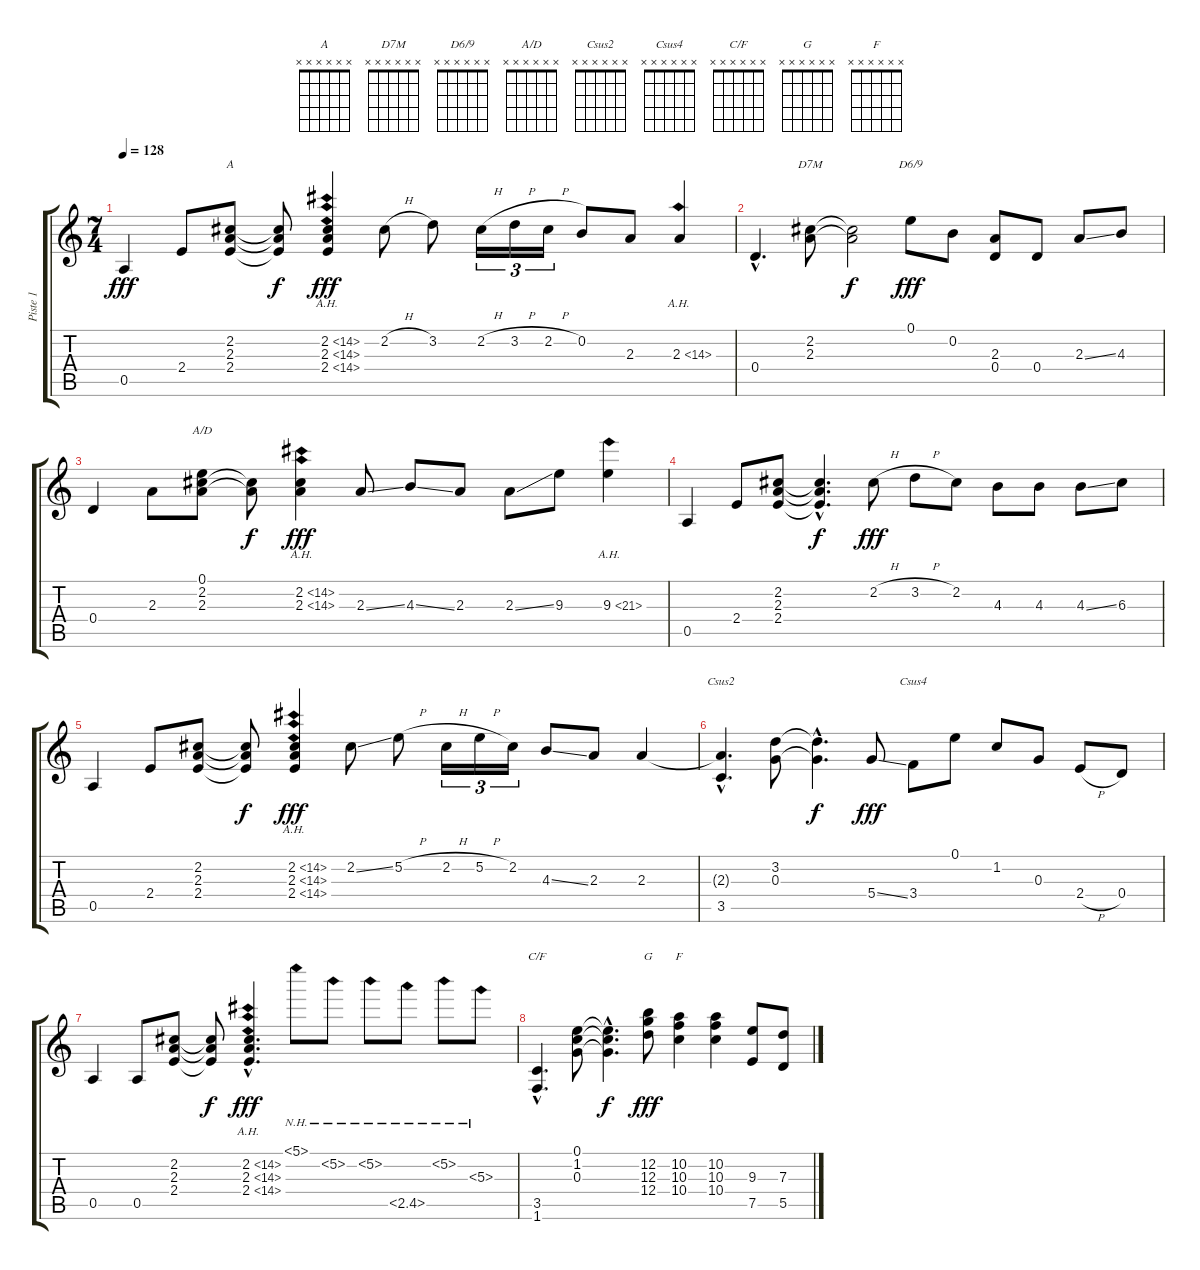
\track ("Piste 1" "Piste 1") {instrument distortionguitar}
\staff {score tabs}
\tuning (E4 B3 G3 D3 A2 E2) {hide}
\chord ("A" x x x x x x)
\chord ("D7M" x x x x x x)
\chord ("D6/9" x x x x x x)
\chord ("A/D" x x x x x x)
\chord ("Csus2" x x x x x x)
\chord ("Csus4" x x x x x x)
\chord ("C/F" x x x x x x)
\chord ("G" x x x x x x)
\chord ("F" x x x x x x)
\ts (7 4)
\tempo 128
\clef g2
\ks c
0.5.4{dy fff} 2.4.8 (2.2 2.3 2.4).8{ch "A"} (2.2{t} 2.3{t} 2.4{t}).8{dy f} (2.2{ah 12} 2.3{ah 12} 2.4{ah 12}).4{dy fff} 2.2{h}.8 3.2.8 2.2{h}.16{tu (3 2)} 3.2{h}.16{tu (3 2)} 2.2{h}.16{tu (3 2)} 0.2.8 2.3.8 2.3{ah 12}.4 |
0.4{hac}.4{d} (2.2 2.3).8{ch "D7M"} (2.2{t} 2.3{t}).2{dy f} 0.1.8{ch "D6/9" dy fff} 0.2.8 (2.3 0.4).8 0.4.8 2.3{ss}.8 4.3.8 |
0.4.4 2.3.8 (0.1 2.2 2.3).8{ch "A/D"} (2.2{t} 2.3{t}).8{dy f} (2.2{ah 12} 2.3{ah 12}).4{dy fff} 2.3{ss}.8 4.3{ss}.8 2.3.8 2.3{ss}.8 9.3.8 9.3{ah 12}.4 |
0.5.4 2.4.8 (2.2 2.3 2.4).8 (2.2{hac t} 2.3{hac t} 2.4{hac t}).4{d dy f} 2.2{h}.8{dy fff} 3.2{h}.8 2.2.8 4.3.8 4.3.8 4.3{ss}.8 6.3.8 |
0.5.4 2.4.8 (2.2 2.3 2.4).8 (2.2{t} 2.3{t} 2.4{t}).8{dy f} (2.2{ah 12} 2.3{ah 12} 2.4{ah 12}).4{dy fff} 2.2{ss}.8 5.2{h}.8 2.2{h}.16{tu (3 2)} 5.2{h}.16{tu (3 2)} 2.2.16{tu (3 2)} 4.3{ss}.8 2.3.8 2.3.4 |
(2.3{hac t} 3.5{hac}).4{d ch "Csus2"} (3.2 0.3).8 (3.2{hac t} 0.3{hac t}).4{d dy f} 5.4{ss}.8{dy fff} 3.4.8{ch "Csus4"} 0.1.8 1.2.8 0.3.8 2.4{h}.8 0.4.8 |
0.5.4 0.5.8 (2.2 2.3 2.4).8 (2.2{t} 2.3{t} 2.4{t}).8{dy f} (2.2{ah 12 hac} 2.3{ah 12 hac} 2.4{ah 12 hac}).4{d dy fff} 5.1{nh}.8 5.2{nh}.8 5.2{nh}.8 2.5{nh}.8 5.2{nh}.8 5.3{nh}.8 |
(3.5{hac} 1.6{hac}).4{d ch "C/F"} (0.1 1.2 0.3).8 (0.1{hac t} 1.2{hac t} 0.3{hac t}).4{d dy f} (12.2 12.3 12.4).8{ch "G" dy fff} (10.2 10.3 10.4).4{ch "F"} (10.2 10.3 10.4).4 (9.3 7.5).8 (7.3 5.5).8
